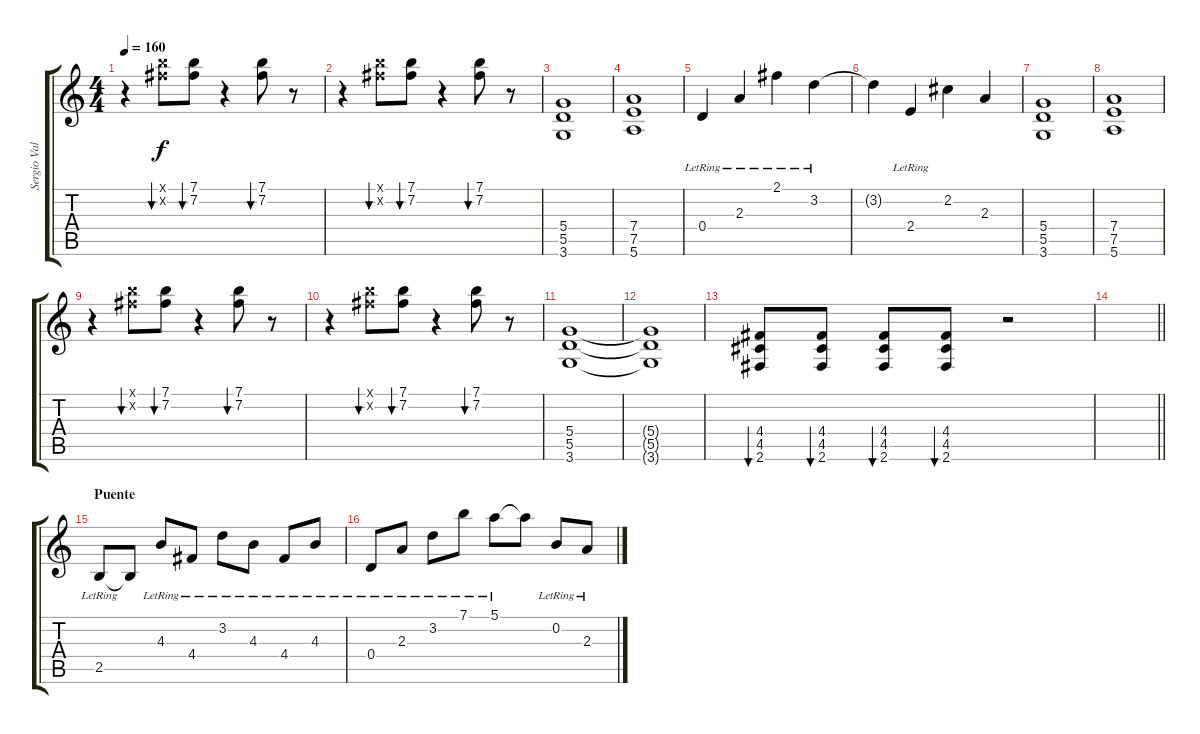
\track ("Sergio Vallín" "Sergio Val") {instrument electricguitarjazz}
\staff {score tabs}
\tuning (E4 B3 G3 D3 A2 E2) {hide}
\ts (4 4)
\tempo 160
\clef g2
\ks c
r.4{dy f volume 14 instrument electricguitarclean} (7.1{x} 7.2{x}).8{bu 120} (7.1 7.2).8{bu 240} r.4 (7.1 7.2).8{bu 240} r.8 |
r.4 (7.1{x} 7.2{x}).8{bu 120} (7.1 7.2).8{bu 240} r.4 (7.1 7.2).8{bu 240} r.8 |
(5.4 5.5 3.6).1{volume 13 instrument overdrivenguitar} |
(7.4 7.5 5.6).1 |
0.4{lr}.4{instrument electricguitarjazz} 2.3{lr}.4 2.1{lr}.4 3.2{lr}.4 |
3.2{t}.4 2.4{lr}.4 2.2.4 2.3.4 |
(5.4 5.5 3.6).1{volume 13 instrument overdrivenguitar} |
(7.4 7.5 5.6).1 |
r.4{volume 14 instrument electricguitarclean} (7.1{x} 7.2{x}).8{bu 120} (7.1 7.2).8{bu 240} r.4 (7.1 7.2).8{bu 240} r.8 |
r.4 (7.1{x} 7.2{x}).8{bu 120} (7.1 7.2).8{bu 240} r.4 (7.1 7.2).8{bu 240} r.8 |
(5.4 5.5 3.6).1{volume 13 instrument overdrivenguitar} |
(5.4{t} 5.5{t} 3.6{t}).1 |
(4.4 4.5 2.6).8{bu 60} (4.4 4.5 2.6).8{bu 60} (4.4 4.5 2.6).8{bu 60} (4.4 4.5 2.6).8{bu 60} r.2 |
\barLineRight lightlight
|
\section ("" "Puente")
2.5{lr}.8{volume 11 instrument electricguitarclean} 2.5{t}.8 4.3{lr}.8 4.4{lr}.8 3.2{lr}.8 4.3{lr}.8 4.4{lr}.8 4.3{lr}.8 |
0.4{lr}.8 2.3{lr}.8 3.2{lr}.8 7.1{lr}.8 5.1{lr}.8 5.1{t}.8 0.2{lr}.8 2.3{lr}.8
